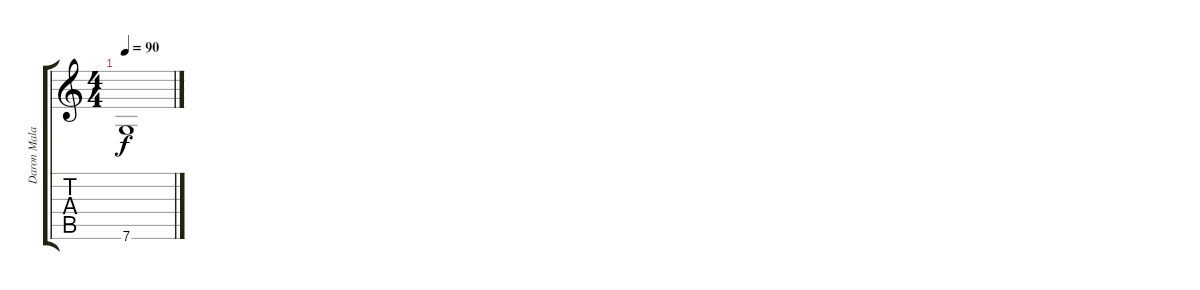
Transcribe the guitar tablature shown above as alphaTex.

\track ("Daron Malakian" "Daron Mala") {instrument acousticguitarsteel}
\staff {score tabs}
\tuning (D4 A3 F3 C3 G2 C2) {hide}
\ts (4 4)
\tempo 90
\clef g2
\ks c
7.6.1{dy f}
